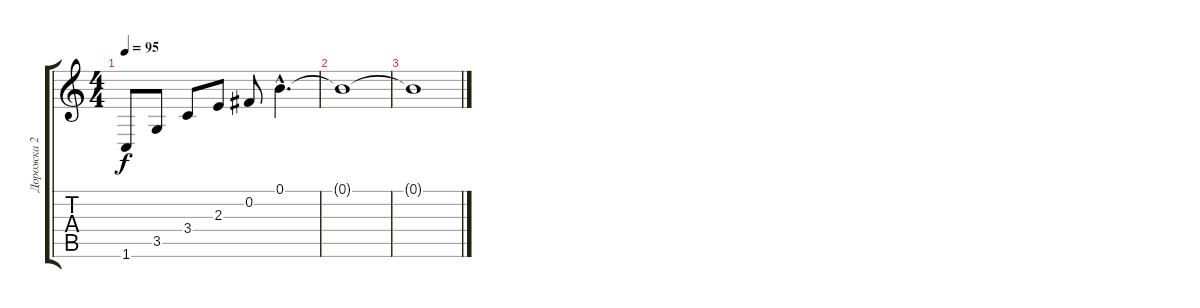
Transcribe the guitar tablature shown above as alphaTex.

\track ("Дорожка 2" "Дорожка 2") {instrument acousticguitarsteel}
\staff {score tabs}
\tuning (B3 Gb3 D3 A2 E2 B1) {hide}
\ts (4 4)
\tempo 95
\clef g2
\ks c
1.6.8{dy f} 3.5.8 3.4.8 2.3.8 0.2.8 0.1{hac}.4{d} |
0.1{t}.1 |
0.1{t}.1
